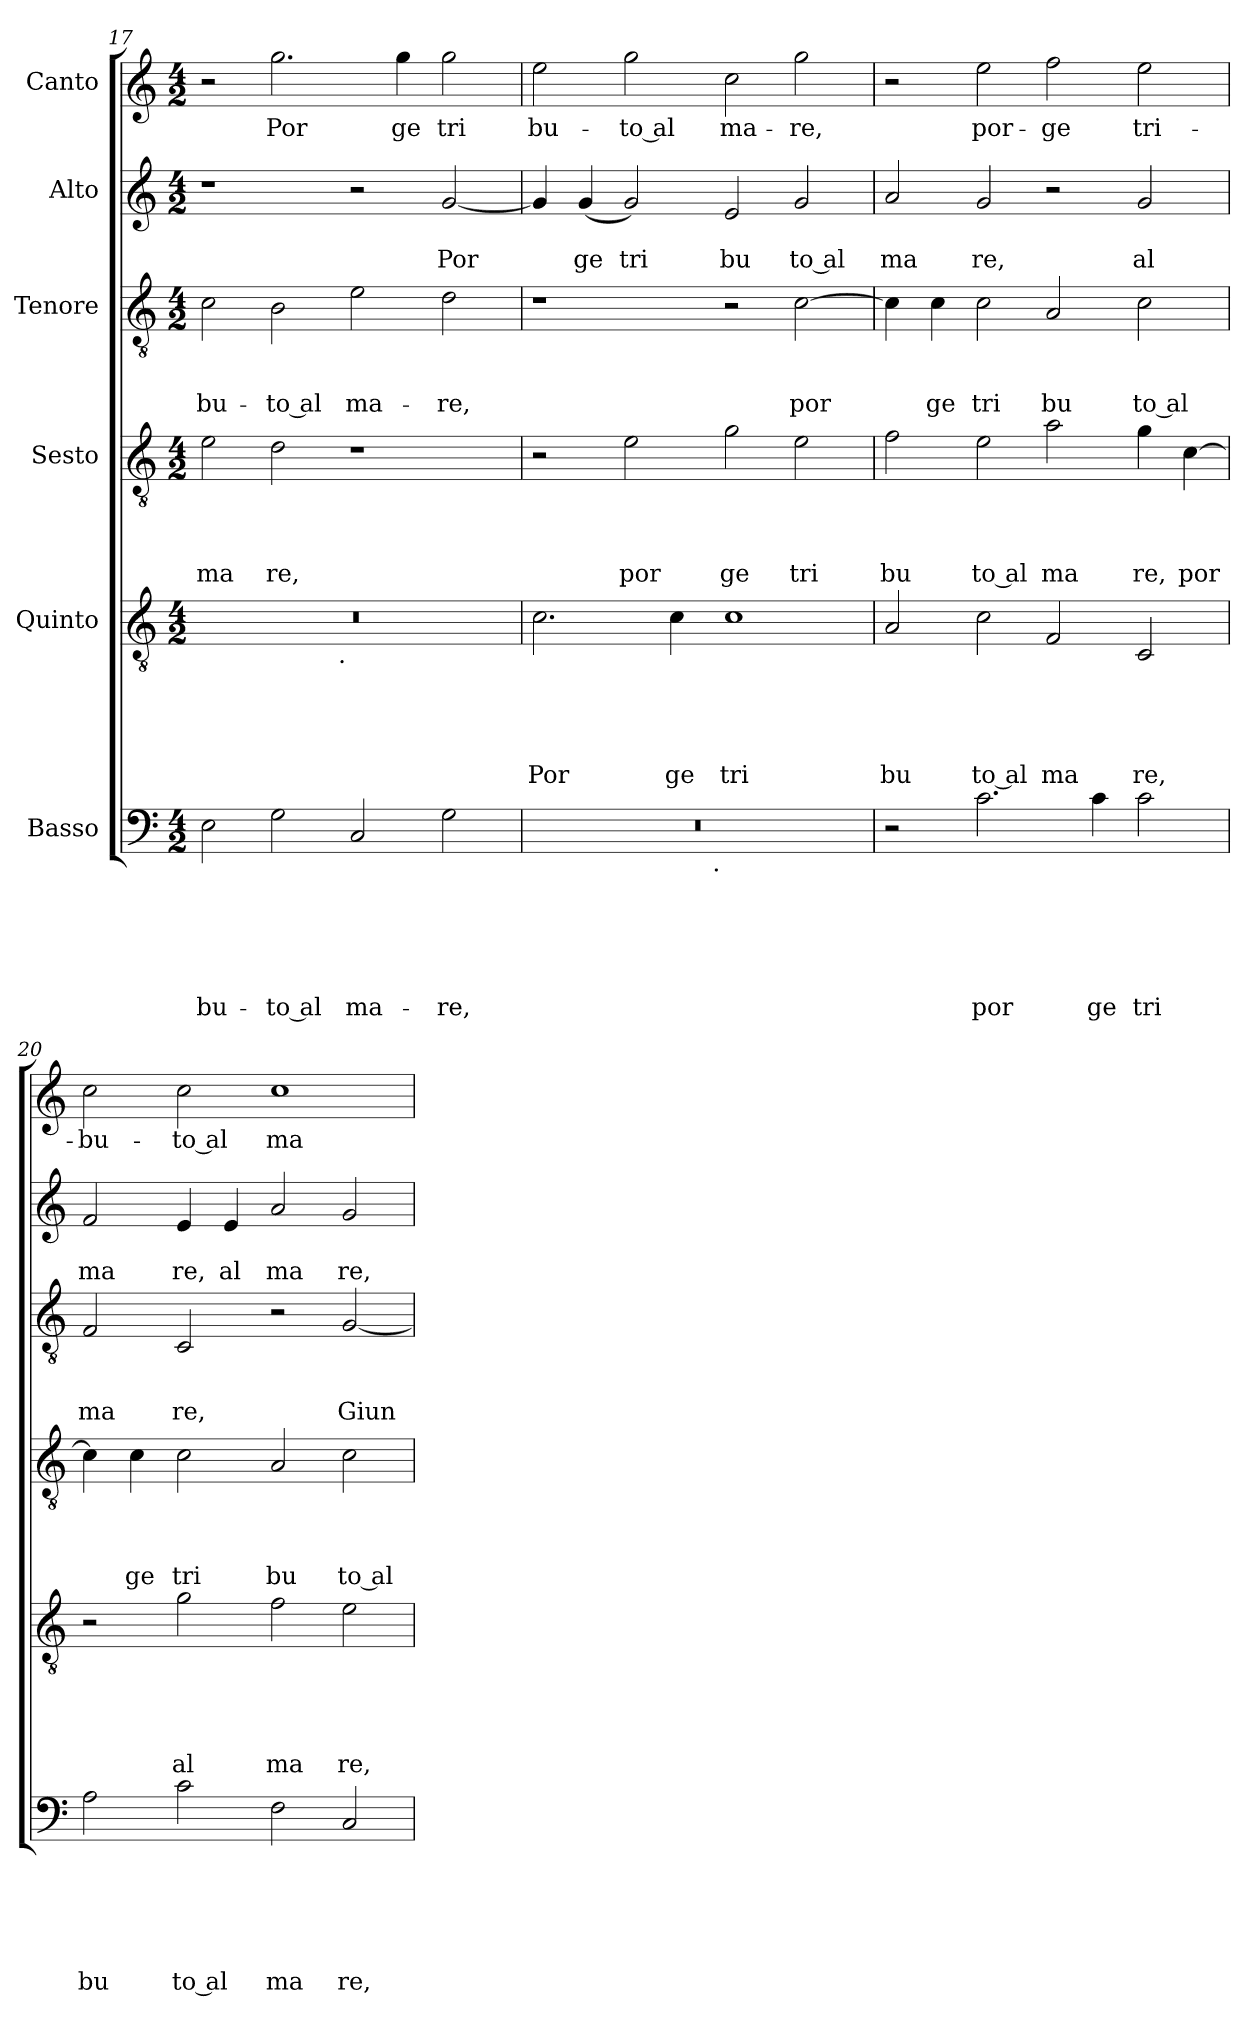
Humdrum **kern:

**kern	**text	**text	**text	**text	**text	**text	**kern	**text	**text	**text	**text	**text	**kern	**text	**text	**text	**text	**kern	**text	**text	**text	**kern	**text	**text	**kern	**text
*part6	*part6	*part6	*part6	*part6	*part6	*part6	*part5	*part5	*part5	*part5	*part5	*part5	*part4	*part4	*part4	*part4	*part4	*part3	*part3	*part3	*part3	*part2	*part2	*part2	*part1	*part1
*staff6	*staff6	*staff6	*staff6	*staff6	*staff6	*staff6	*staff5	*staff5	*staff5	*staff5	*staff5	*staff5	*staff4	*staff4	*staff4	*staff4	*staff4	*staff3	*staff3	*staff3	*staff3	*staff2	*staff2	*staff2	*staff1	*staff1
*I"Basso	*	*	*	*	*	*	*I"Quinto	*	*	*	*	*	*I"Sesto	*	*	*	*	*I"Tenore	*	*	*	*I"Alto	*	*	*I"Canto	*
*clefF4	*	*	*	*	*	*	*clefGv2	*	*	*	*	*	*clefGv2	*	*	*	*	*clefGv2	*	*	*	*clefG2	*	*	*clefG2	*
*k[]	*	*	*	*	*	*	*k[]	*	*	*	*	*	*k[]	*	*	*	*	*k[]	*	*	*	*k[]	*	*	*k[]	*
*C:	*	*	*	*	*	*	*C:	*	*	*	*	*	*C:	*	*	*	*	*C:	*	*	*	*C:	*	*	*C:	*
*M4/2	*	*	*	*	*	*	*M4/2	*	*	*	*	*	*M4/2	*	*	*	*	*M4/2	*	*	*	*M4/2	*	*	*M4/2	*
=17	=17	=17	=17	=17	=17	=17	=17	=17	=17	=17	=17	=17	=17	=17	=17	=17	=17	=17	=17	=17	=17	=17	=17	=17	=17	=17
!	!	!	!	!	!	!LO:LY:b	!	!	!	!	!	!	!	!	!	!	!LO:LY:b	!	!	!	!LO:LY:b	!	!	!	!	!
*	*	*	*	*	*	*	*^	*	*	*	*	*	*	*	*	*	*	*	*	*	*	*	*	*	*	*
2E\	.	.	.	.	.	-bu-	0r	2ryy	.	.	.	.	.	2e\	.	.	.	ma	2c\	.	.	-bu-	1r	.	.	2r	.
!	!	!	!	!	!	!LO:LY:b:rj	!	!	!	!	!	!	!	!	!	!	!	!LO:LY:b	!	!	!	!LO:LY:b:rj	!	!	!	!	!LO:LY:b
2G\	.	.	.	.	.	-to al	.	4...ryy	.	.	.	.	.	2d\	.	.	.	re,	2B\	.	.	-to al	.	.	.	2.gg\	Por
!	!	!	!	!	!	!	!	!LO:TX:b:t=.	!	!	!	!	!	!	!	!	!	!	!	!	!	!	!	!	!	!	!
.	.	.	.	.	.	.	.	1ryy	.	.	.	.	.	.	.	.	.	.	.	.	.	.	.	.	.	.	.
!	!	!	!	!	!	!LO:LY:b	!	!	!	!	!	!	!	!	!	!	!	!	!	!	!	!LO:LY:b	!	!	!	!	!
2C/	.	.	.	.	.	ma-	.	.	.	.	.	.	.	1r	.	.	.	.	2e\	.	.	ma-	2r	.	.	.	.
!	!	!	!	!	!	!	!	!	!	!	!	!	!	!	!	!	!	!	!	!	!	!	!	!	!	!	!LO:LY:b
.	.	.	.	.	.	.	.	.	.	.	.	.	.	.	.	.	.	.	.	.	.	.	.	.	.	4gg\	ge
!	!	!	!	!	!	!LO:LY:b	!	!	!	!	!	!	!	!	!	!	!	!	!	!	!	!LO:LY:b	!	!	!LO:LY:b	!	!LO:LY:b
2G\	.	.	.	.	.	-re,	.	.	.	.	.	.	.	.	.	.	.	.	2d\	.	.	-re,	[<2g/	.	Por	2gg\	tri
.	.	.	.	.	.	.	.	32ryy	.	.	.	.	.	.	.	.	.	.	.	.	.	.	.	.	.	.	.
!!LO:PB:g=z
=18	=18	=18	=18	=18	=18	=18	=18	=18	=18	=18	=18	=18	=18	=18	=18	=18	=18	=18	=18	=18	=18	=18	=18	=18	=18	=18	=18
!	!	!	!	!	!	!	!	!	!	!	!	!	!LO:LY:b	!	!	!	!	!	!	!	!	!	!	!	!	!	!LO:LY:b
*^	*	*	*	*	*	*	*v	*v	*	*	*	*	*	*	*	*	*	*	*	*	*	*	*	*	*	*	*
0r	2ryy	.	.	.	.	.	.	2.c\	.	.	.	.	Por	2r	.	.	.	.	1r	.	.	.	4g/]	.	.	2ee\	bu-
!	!	!	!	!	!	!	!	!	!	!	!	!	!	!	!	!	!	!	!	!	!	!	!	!	!LO:LY:b	!	!
.	.	.	.	.	.	.	.	.	.	.	.	.	.	.	.	.	.	.	.	.	.	.	(4g/	.	ge	.	.
!	!	!	!	!	!	!	!	!	!	!	!	!	!	!	!	!	!	!LO:LY:b	!	!	!	!	!	!	!LO:LY:b	!	!LO:LY:b:rj
.	4...ryy	.	.	.	.	.	.	.	.	.	.	.	.	2e\	.	.	.	por	.	.	.	.	2g/)	.	tri	2gg\	-to al
!	!	!	!	!	!	!	!	!	!	!	!	!	!LO:LY:b	!	!	!	!	!	!	!	!	!	!	!	!	!	!
.	.	.	.	.	.	.	.	4c\	.	.	.	.	ge	.	.	.	.	.	.	.	.	.	.	.	.	.	.
!	!LO:TX:b:t=.	!	!	!	!	!	!	!	!	!	!	!	!	!	!	!	!	!	!	!	!	!	!	!	!	!	!
.	1ryy	.	.	.	.	.	.	.	.	.	.	.	.	.	.	.	.	.	.	.	.	.	.	.	.	.	.
!	!	!	!	!	!	!	!	!	!	!	!	!	!LO:LY:b	!	!	!	!	!LO:LY:b	!	!	!	!	!	!	!LO:LY:b	!	!LO:LY:b
.	.	.	.	.	.	.	.	1c	.	.	.	.	tri	2g\	.	.	.	ge	2r	.	.	.	2e/	.	bu	2cc\	ma-
!	!	!	!	!	!	!	!	!	!	!	!	!	!	!	!	!	!	!LO:LY:b	!	!	!	!LO:LY:b	!	!	!LO:LY:b:rj	!	!LO:LY:b
.	.	.	.	.	.	.	.	.	.	.	.	.	.	2e\	.	.	.	tri	[>2c\	.	.	por	2g/	.	to al	2gg\	-re,
.	32ryy	.	.	.	.	.	.	.	.	.	.	.	.	.	.	.	.	.	.	.	.	.	.	.	.	.	.
=19	=19	=19	=19	=19	=19	=19	=19	=19	=19	=19	=19	=19	=19	=19	=19	=19	=19	=19	=19	=19	=19	=19	=19	=19	=19	=19	=19
!	!	!	!	!	!	!	!	!	!	!	!	!	!LO:LY:b	!	!	!	!	!LO:LY:b	!	!	!	!	!	!	!LO:LY:b	!	!
*v	*v	*	*	*	*	*	*	*	*	*	*	*	*	*	*	*	*	*	*	*	*	*	*	*	*	*	*
2r	.	.	.	.	.	.	2A/	.	.	.	.	bu	2f\	.	.	.	bu	4c\]	.	.	.	2a/	.	ma	2r	.
!	!	!	!	!	!	!	!	!	!	!	!	!	!	!	!	!	!	!	!	!	!LO:LY:b	!	!	!	!	!
.	.	.	.	.	.	.	.	.	.	.	.	.	.	.	.	.	.	4c\	.	.	ge	.	.	.	.	.
!	!	!	!	!	!	!LO:LY:b	!	!	!	!	!	!LO:LY:b:rj	!	!	!	!	!LO:LY:b:rj	!	!	!	!LO:LY:b	!	!	!LO:LY:b	!	!LO:LY:b
2.c\	.	.	.	.	.	por	2c\	.	.	.	.	to al	2e\	.	.	.	to al	2c\	.	.	tri	2g/	.	re,	2ee\	por-
!	!	!	!	!	!	!	!	!	!	!	!	!LO:LY:b	!	!	!	!	!LO:LY:b	!	!	!	!LO:LY:b	!	!	!	!	!LO:LY:b
.	.	.	.	.	.	.	2F/	.	.	.	.	ma	2a\	.	.	.	ma	2A/	.	.	bu	2r	.	.	2ff\	-ge
!	!	!	!	!	!	!LO:LY:b	!	!	!	!	!	!	!	!	!	!	!	!	!	!	!	!	!	!	!	!
4c\	.	.	.	.	.	ge	.	.	.	.	.	.	.	.	.	.	.	.	.	.	.	.	.	.	.	.
!	!	!	!	!	!	!LO:LY:b	!	!	!	!	!	!LO:LY:b	!	!	!	!	!LO:LY:b	!	!	!	!LO:LY:b:rj	!	!	!LO:LY:b	!	!LO:LY:b
2c\	.	.	.	.	.	tri	2C/	.	.	.	.	re,	4g\	.	.	.	re,	2c\	.	.	to al	2g/	.	al	2ee\	tri-
!	!	!	!	!	!	!	!	!	!	!	!	!	!	!	!	!	!LO:LY:b	!	!	!	!	!	!	!	!	!
.	.	.	.	.	.	.	.	.	.	.	.	.	[>4c\	.	.	.	por	.	.	.	.	.	.	.	.	.
=20	=20	=20	=20	=20	=20	=20	=20	=20	=20	=20	=20	=20	=20	=20	=20	=20	=20	=20	=20	=20	=20	=20	=20	=20	=20	=20
!	!	!	!	!	!	!LO:LY:b	!	!	!	!	!	!	!	!	!	!	!	!	!	!	!LO:LY:b	!	!	!LO:LY:b	!	!LO:LY:b
2A\	.	.	.	.	.	bu	2r	.	.	.	.	.	4c\]	.	.	.	.	2F/	.	.	ma	2f/	.	ma	2cc\	-bu-
!	!	!	!	!	!	!	!	!	!	!	!	!	!	!	!	!	!LO:LY:b	!	!	!	!	!	!	!	!	!
.	.	.	.	.	.	.	.	.	.	.	.	.	4c\	.	.	.	ge	.	.	.	.	.	.	.	.	.
!	!	!	!	!	!	!LO:LY:b:rj	!	!	!	!	!	!LO:LY:b	!	!	!	!	!LO:LY:b	!	!	!	!LO:LY:b	!	!	!LO:LY:b	!	!LO:LY:b:rj
2c\	.	.	.	.	.	to al	2g\	.	.	.	.	al	2c\	.	.	.	tri	2C/	.	.	re,	4e/	.	re,	2cc\	-to al
!	!	!	!	!	!	!	!	!	!	!	!	!	!	!	!	!	!	!	!	!	!	!	!	!LO:LY:b	!	!
.	.	.	.	.	.	.	.	.	.	.	.	.	.	.	.	.	.	.	.	.	.	4e/	.	al	.	.
!	!	!	!	!	!	!LO:LY:b	!	!	!	!	!	!LO:LY:b	!	!	!	!	!LO:LY:b	!	!	!	!	!	!	!LO:LY:b	!	!LO:LY:b
2F\	.	.	.	.	.	ma	2f\	.	.	.	.	ma	2A/	.	.	.	bu	2r	.	.	.	2a/	.	ma	1cc	ma-
!	!	!	!	!	!	!LO:LY:b	!	!	!	!	!	!LO:LY:b	!	!	!	!	!LO:LY:b:rj	!	!	!	!LO:LY:b	!	!	!LO:LY:b	!	!
2C/	.	.	.	.	.	re,	2e\	.	.	.	.	re,	2c\	.	.	.	to al	[<2G/	.	.	Giun	2g/	.	re,	.	.
=	=	=	=	=	=	=	=	=	=	=	=	=	=	=	=	=	=	=	=	=	=	=	=	=	=	=
*-	*-	*-	*-	*-	*-	*-	*-	*-	*-	*-	*-	*-	*-	*-	*-	*-	*-	*-	*-	*-	*-	*-	*-	*-	*-	*-
